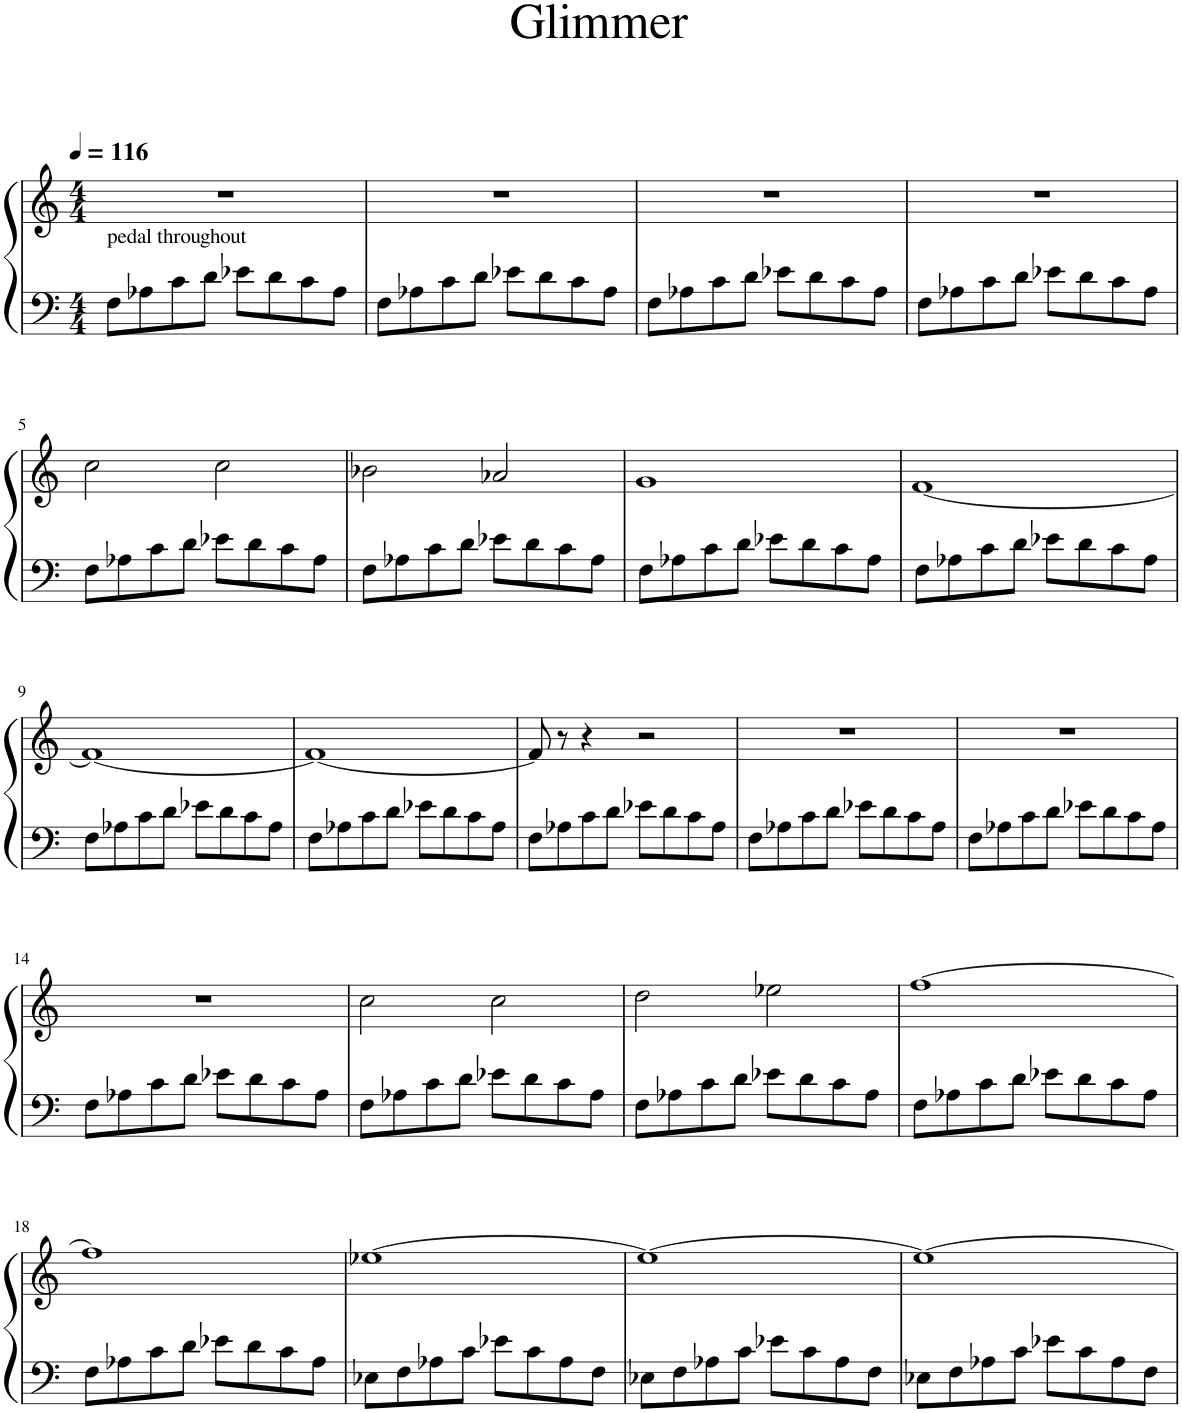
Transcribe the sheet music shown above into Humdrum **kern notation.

**kern	**kern
*part1	*part1
*staff2	*staff1
*I"String Synthesizer	*
*I'Synth.	*
*clefF4	*clefG2
*k[]	*k[]
*M4/4	*M4/4
*MM116	*MM116
=1	=1
!LO:TX:a:t=pedal throughout	!
8F\L	1r
8A-X\	.
8c\	.
8d\J	.
8e-X\L	.
8d\	.
8c\	.
8A-\J	.
=2	=2
8F\L	1r
8A-X\	.
8c\	.
8d\J	.
8e-X\L	.
8d\	.
8c\	.
8A-\J	.
=3	=3
8F\L	1r
8A-X\	.
8c\	.
8d\J	.
8e-X\L	.
8d\	.
8c\	.
8A-\J	.
=4	=4
8F\L	1r
8A-X\	.
8c\	.
8d\J	.
8e-X\L	.
8d\	.
8c\	.
8A-\J	.
!!LO:LB:g=z
=5	=5
8F\L	2cc\
8A-X\	.
8c\	.
8d\J	.
8e-X\L	2cc\
8d\	.
8c\	.
8A-\J	.
=6	=6
8F\L	2b-X\
8A-X\	.
8c\	.
8d\J	.
8e-X\L	2a-X/
8d\	.
8c\	.
8A-\J	.
=7	=7
8F\L	1g
8A-X\	.
8c\	.
8d\J	.
8e-X\L	.
8d\	.
8c\	.
8A-\J	.
=8	=8
8F\L	[1f
8A-X\	.
8c\	.
8d\J	.
8e-X\L	.
8d\	.
8c\	.
8A-\J	.
!!LO:LB:g=z
=9	=9
8F\L	1f_
8A-X\	.
8c\	.
8d\J	.
8e-X\L	.
8d\	.
8c\	.
8A-\J	.
=10	=10
8F\L	1f_
8A-X\	.
8c\	.
8d\J	.
8e-X\L	.
8d\	.
8c\	.
8A-\J	.
=11	=11
8F\L	8f/]
8A-X\	8r
8c\	4r
8d\J	.
8e-X\L	2r
8d\	.
8c\	.
8A-\J	.
=12	=12
8F\L	1r
8A-X\	.
8c\	.
8d\J	.
8e-X\L	.
8d\	.
8c\	.
8A-\J	.
=13	=13
8F\L	1r
8A-X\	.
8c\	.
8d\J	.
8e-X\L	.
8d\	.
8c\	.
8A-\J	.
!!LO:LB:g=z
=14	=14
8F\L	1r
8A-X\	.
8c\	.
8d\J	.
8e-X\L	.
8d\	.
8c\	.
8A-\J	.
=15	=15
8F\L	2cc\
8A-X\	.
8c\	.
8d\J	.
8e-X\L	2cc\
8d\	.
8c\	.
8A-\J	.
=16	=16
8F\L	2dd\
8A-X\	.
8c\	.
8d\J	.
8e-X\L	2ee-X\
8d\	.
8c\	.
8A-\J	.
=17	=17
8F\L	[1ff
8A-X\	.
8c\	.
8d\J	.
8e-X\L	.
8d\	.
8c\	.
8A-\J	.
!!LO:LB:g=z
=18	=18
8F\L	1ff]
8A-X\	.
8c\	.
8d\J	.
8e-X\L	.
8d\	.
8c\	.
8A-\J	.
=19	=19
8E-X\L	[1ee-X
8F\	.
8A-X\	.
8c\J	.
8e-X\L	.
8c\	.
8A-\	.
8F\J	.
=20	=20
8E-X\L	1ee-_
8F\	.
8A-X\	.
8c\J	.
8e-X\L	.
8c\	.
8A-\	.
8F\J	.
=21	=21
8E-X\L	1ee-_
8F\	.
8A-X\	.
8c\J	.
8e-X\L	.
8c\	.
8A-\	.
8F\J	.
=	=
*-	*-
